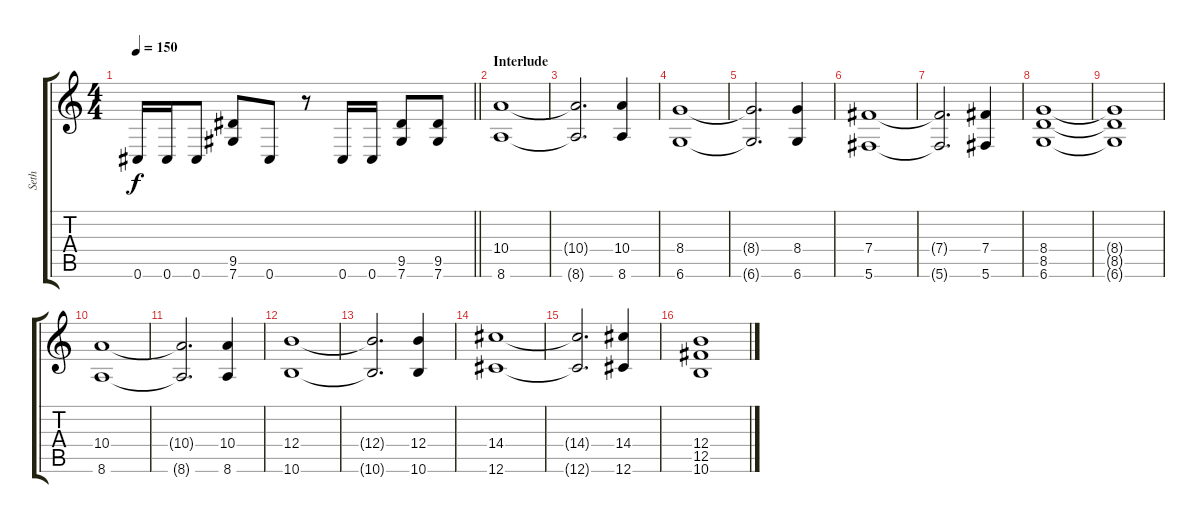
\track ("Seth" "Seth") {instrument distortionguitar}
\staff {score tabs}
\tuning (Db4 Ab3 E3 B2 Gb2 Db2) {hide}
\ts (4 4)
\tempo 150
\clef g2
\barLineRight lightlight
\ks c
0.6.16{dy f} 0.6.16 0.6.8 (9.5 7.6).8 0.6.8 r.8 0.6.16 0.6.16 (9.5 7.6).8 (9.5 7.6).8 |
\section ("" "Interlude")
(10.4 8.6).1 |
(10.4{t} 8.6{t}).2{d} (10.4 8.6).4 |
(8.4 6.6).1 |
(8.4{t} 6.6{t}).2{d} (8.4 6.6).4 |
(7.4 5.6).1 |
(7.4{t} 5.6{t}).2{d} (7.4 5.6).4 |
(8.4 8.5 6.6).1 |
(8.4{t} 8.5{t} 6.6{t}).1 |
(10.4 8.6).1 |
(10.4{t} 8.6{t}).2{d} (10.4 8.6).4 |
(12.4 10.6).1 |
(12.4{t} 10.6{t}).2{d} (12.4 10.6).4 |
(14.4 12.6).1 |
(14.4{t} 12.6{t}).2{d} (14.4 12.6).4 |
(12.4 12.5 10.6).1
